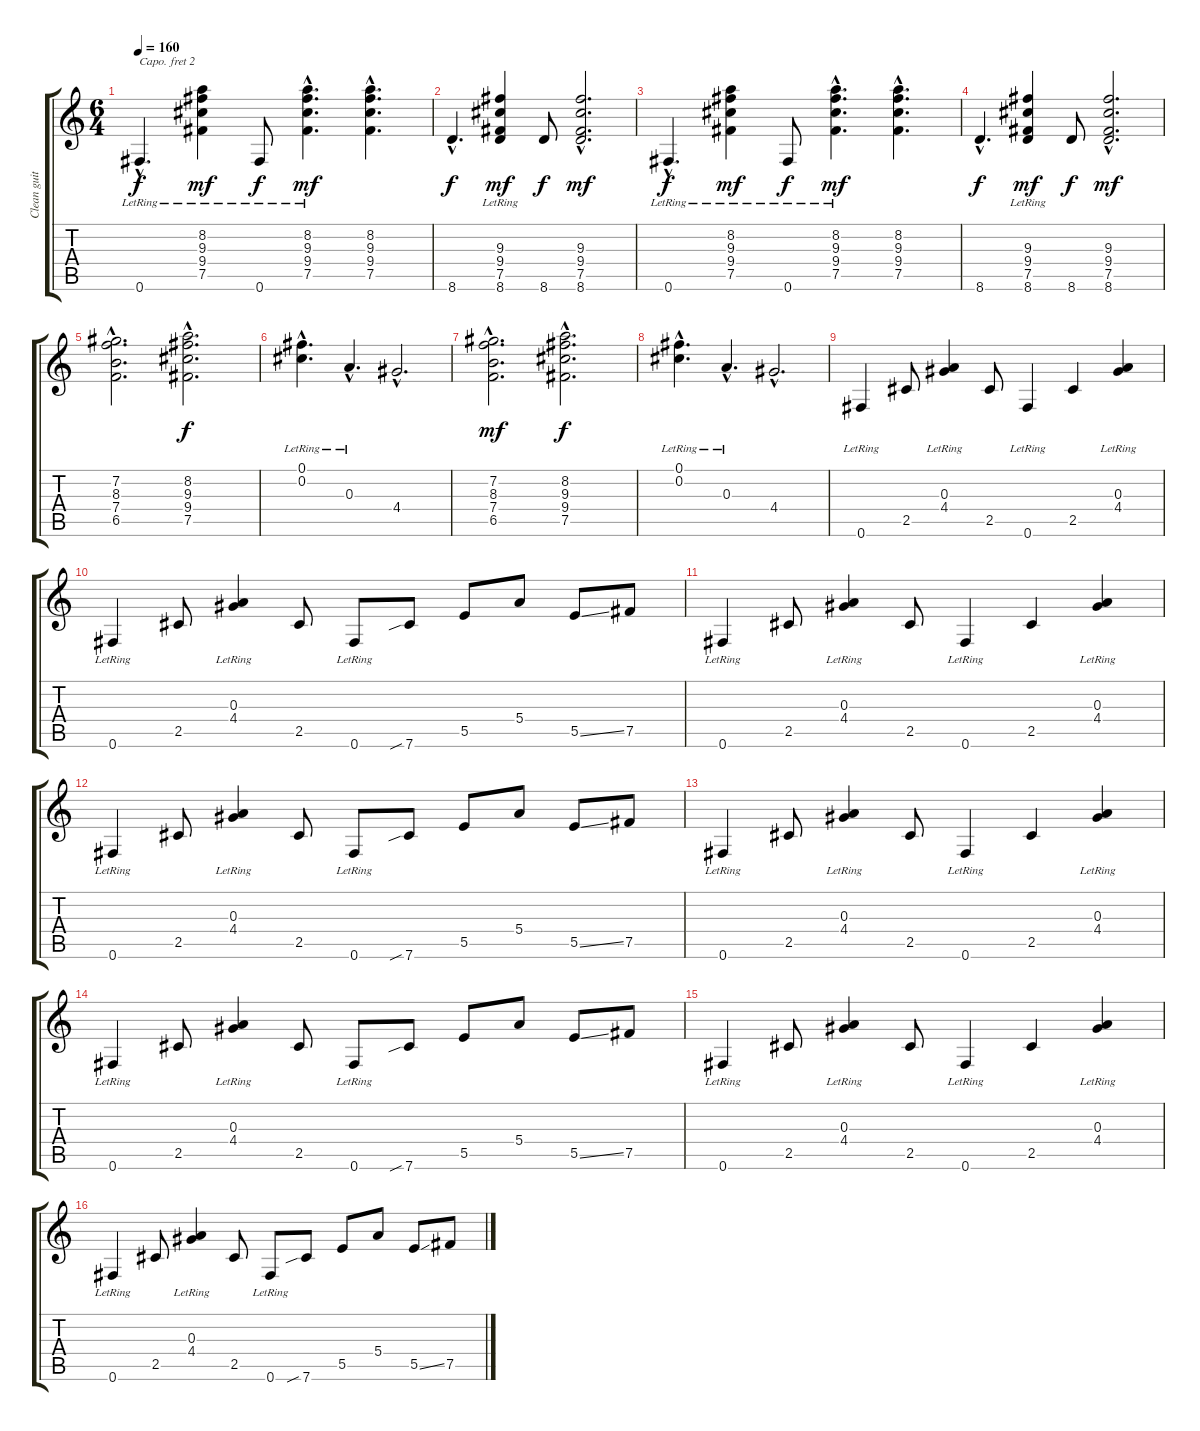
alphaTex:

\track ("Clean guitar" "Clean guit") {instrument electricguitarjazz}
\staff {score tabs}
\capo 2
\tuning (E4 B3 G3 D3 A2 E2) {hide}
\ts (6 4)
\tempo 160
\clef g2
\ks c
0.6{hac lr}.4{d dy f volume 12} (8.2{lr} 9.3{lr} 9.4{lr} 7.5{lr}).4{dy mf} 0.6{lr}.8{dy f} (8.2{hac lr} 9.3{hac lr} 9.4{hac lr} 7.5{hac lr}).4{d dy mf} (8.2{hac} 9.3{hac} 9.4{hac} 7.5{hac}).4{d} |
8.6{hac}.4{d dy f volume 12} (9.3{lr} 9.4{lr} 7.5{lr} 8.6).4{dy mf} 8.6.8{dy f} (9.3{hac} 9.4{hac} 7.5{hac} 8.6{hac}).2{d dy mf} |
0.6{hac lr}.4{d dy f volume 12} (8.2{lr} 9.3{lr} 9.4{lr} 7.5{lr}).4{dy mf} 0.6{lr}.8{dy f} (8.2{hac lr} 9.3{hac lr} 9.4{hac lr} 7.5{hac lr}).4{d dy mf} (8.2{hac} 9.3{hac} 9.4{hac} 7.5{hac}).4{d} |
8.6{hac}.4{d dy f volume 12} (9.3{lr} 9.4{lr} 7.5{lr} 8.6).4{dy mf} 8.6.8{dy f} (9.3{hac} 9.4{hac} 7.5{hac} 8.6{hac}).2{d dy mf} |
(7.2{hac} 8.3{hac} 7.4{hac} 6.5{hac}).2{d volume 12} (8.2{hac} 9.3{hac} 9.4{hac} 7.5{hac}).2{d dy f} |
(0.1{hac lr} 0.2{hac lr}).4{d volume 12} 0.3{hac lr}.4{d} 4.4{hac}.2{d} |
(7.2{hac} 8.3{hac} 7.4{hac} 6.5{hac}).2{d dy mf volume 12} (8.2{hac} 9.3{hac} 9.4{hac} 7.5{hac}).2{d dy f} |
(0.1{hac lr} 0.2{hac lr}).4{d volume 12} 0.3{hac lr}.4{d} 4.4{hac}.2{d} |
0.6{lr}.4{volume 16 balance 8 instrument electricguitarjazz} 2.5.8 (0.3{lr} 4.4{lr}).4 2.5.8 0.6{lr}.4 2.5.4 (0.3{lr} 4.4{lr}).4 |
0.6{lr}.4 2.5.8 (0.3{lr} 4.4{lr}).4 2.5.8 0.6{lr}.8 7.6{sib}.8 5.5.8 5.4.8 5.5{ss}.8 7.5.8 |
0.6{lr}.4 2.5.8 (0.3{lr} 4.4{lr}).4 2.5.8 0.6{lr}.4 2.5.4 (0.3{lr} 4.4{lr}).4 |
0.6{lr}.4 2.5.8 (0.3{lr} 4.4{lr}).4 2.5.8 0.6{lr}.8 7.6{sib}.8 5.5.8 5.4.8 5.5{ss}.8 7.5.8 |
0.6{lr}.4 2.5.8 (0.3{lr} 4.4{lr}).4 2.5.8 0.6{lr}.4 2.5.4 (0.3{lr} 4.4{lr}).4 |
0.6{lr}.4 2.5.8 (0.3{lr} 4.4{lr}).4 2.5.8 0.6{lr}.8 7.6{sib}.8 5.5.8 5.4.8 5.5{ss}.8 7.5.8 |
0.6{lr}.4 2.5.8 (0.3{lr} 4.4{lr}).4 2.5.8 0.6{lr}.4 2.5.4 (0.3{lr} 4.4{lr}).4 |
0.6{lr}.4 2.5.8 (0.3{lr} 4.4{lr}).4 2.5.8 0.6{lr}.8 7.6{sib}.8 5.5.8 5.4.8 5.5{ss}.8 7.5.8
